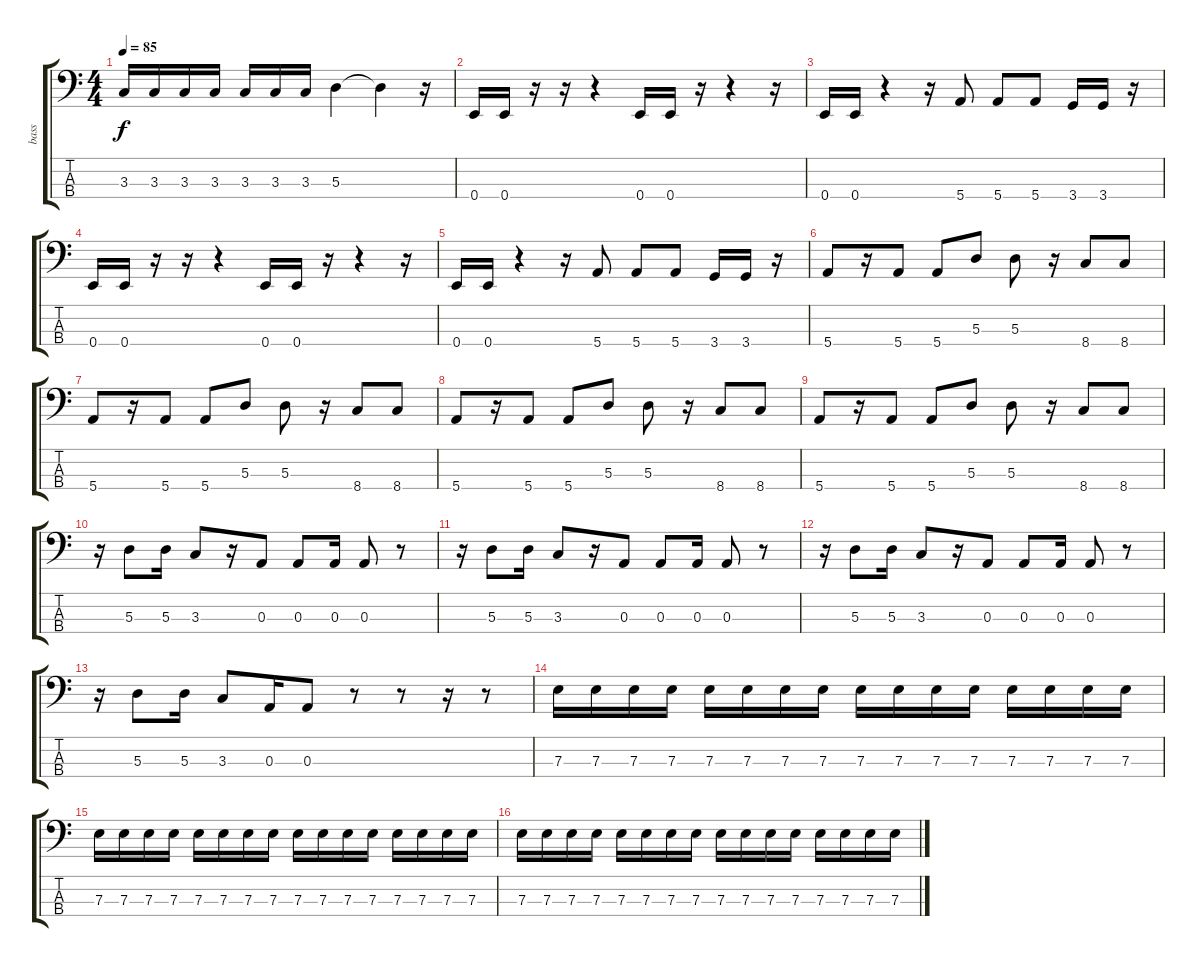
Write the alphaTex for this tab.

\track ("bass" "bass") {instrument electricbassfinger}
\staff {score tabs}
\tuning (G2 D2 A1 E1) {hide}
\ts (4 4)
\tempo 85
\clef f4
\ks c
3.3.16{dy f} 3.3.16 3.3.16 3.3.16 3.3.16 3.3.16 3.3.16 5.3.4 5.3{t}.4 r.16 |
0.4.16 0.4.16 r.16 r.16 r.4 0.4.16 0.4.16 r.16 r.4 r.16 |
0.4.16 0.4.16 r.4 r.16 5.4.8 5.4.8 5.4.8 3.4.16 3.4.16 r.16 |
0.4.16 0.4.16 r.16 r.16 r.4 0.4.16 0.4.16 r.16 r.4 r.16 |
0.4.16 0.4.16 r.4 r.16 5.4.8 5.4.8 5.4.8 3.4.16 3.4.16 r.16 |
5.4.8 r.16 5.4.8 5.4.8 5.3.8 5.3.8 r.16 8.4.8 8.4.8 |
5.4.8 r.16 5.4.8 5.4.8 5.3.8 5.3.8 r.16 8.4.8 8.4.8 |
5.4.8 r.16 5.4.8 5.4.8 5.3.8 5.3.8 r.16 8.4.8 8.4.8 |
5.4.8 r.16 5.4.8 5.4.8 5.3.8 5.3.8 r.16 8.4.8 8.4.8 |
r.16 5.3.8 5.3.16 3.3.8 r.16 0.3.8 0.3.8 0.3.16 0.3.8 r.8 |
r.16 5.3.8 5.3.16 3.3.8 r.16 0.3.8 0.3.8 0.3.16 0.3.8 r.8 |
r.16 5.3.8 5.3.16 3.3.8 r.16 0.3.8 0.3.8 0.3.16 0.3.8 r.8 |
r.16 5.3.8 5.3.16 3.3.8 0.3.16 0.3.8 r.8 r.8 r.16 r.8 |
7.3.16 7.3.16 7.3.16 7.3.16 7.3.16 7.3.16 7.3.16 7.3.16 7.3.16 7.3.16 7.3.16 7.3.16 7.3.16 7.3.16 7.3.16 7.3.16 |
7.3.16 7.3.16 7.3.16 7.3.16 7.3.16 7.3.16 7.3.16 7.3.16 7.3.16 7.3.16 7.3.16 7.3.16 7.3.16 7.3.16 7.3.16 7.3.16 |
7.3.16 7.3.16 7.3.16 7.3.16 7.3.16 7.3.16 7.3.16 7.3.16 7.3.16 7.3.16 7.3.16 7.3.16 7.3.16 7.3.16 7.3.16 7.3.16
